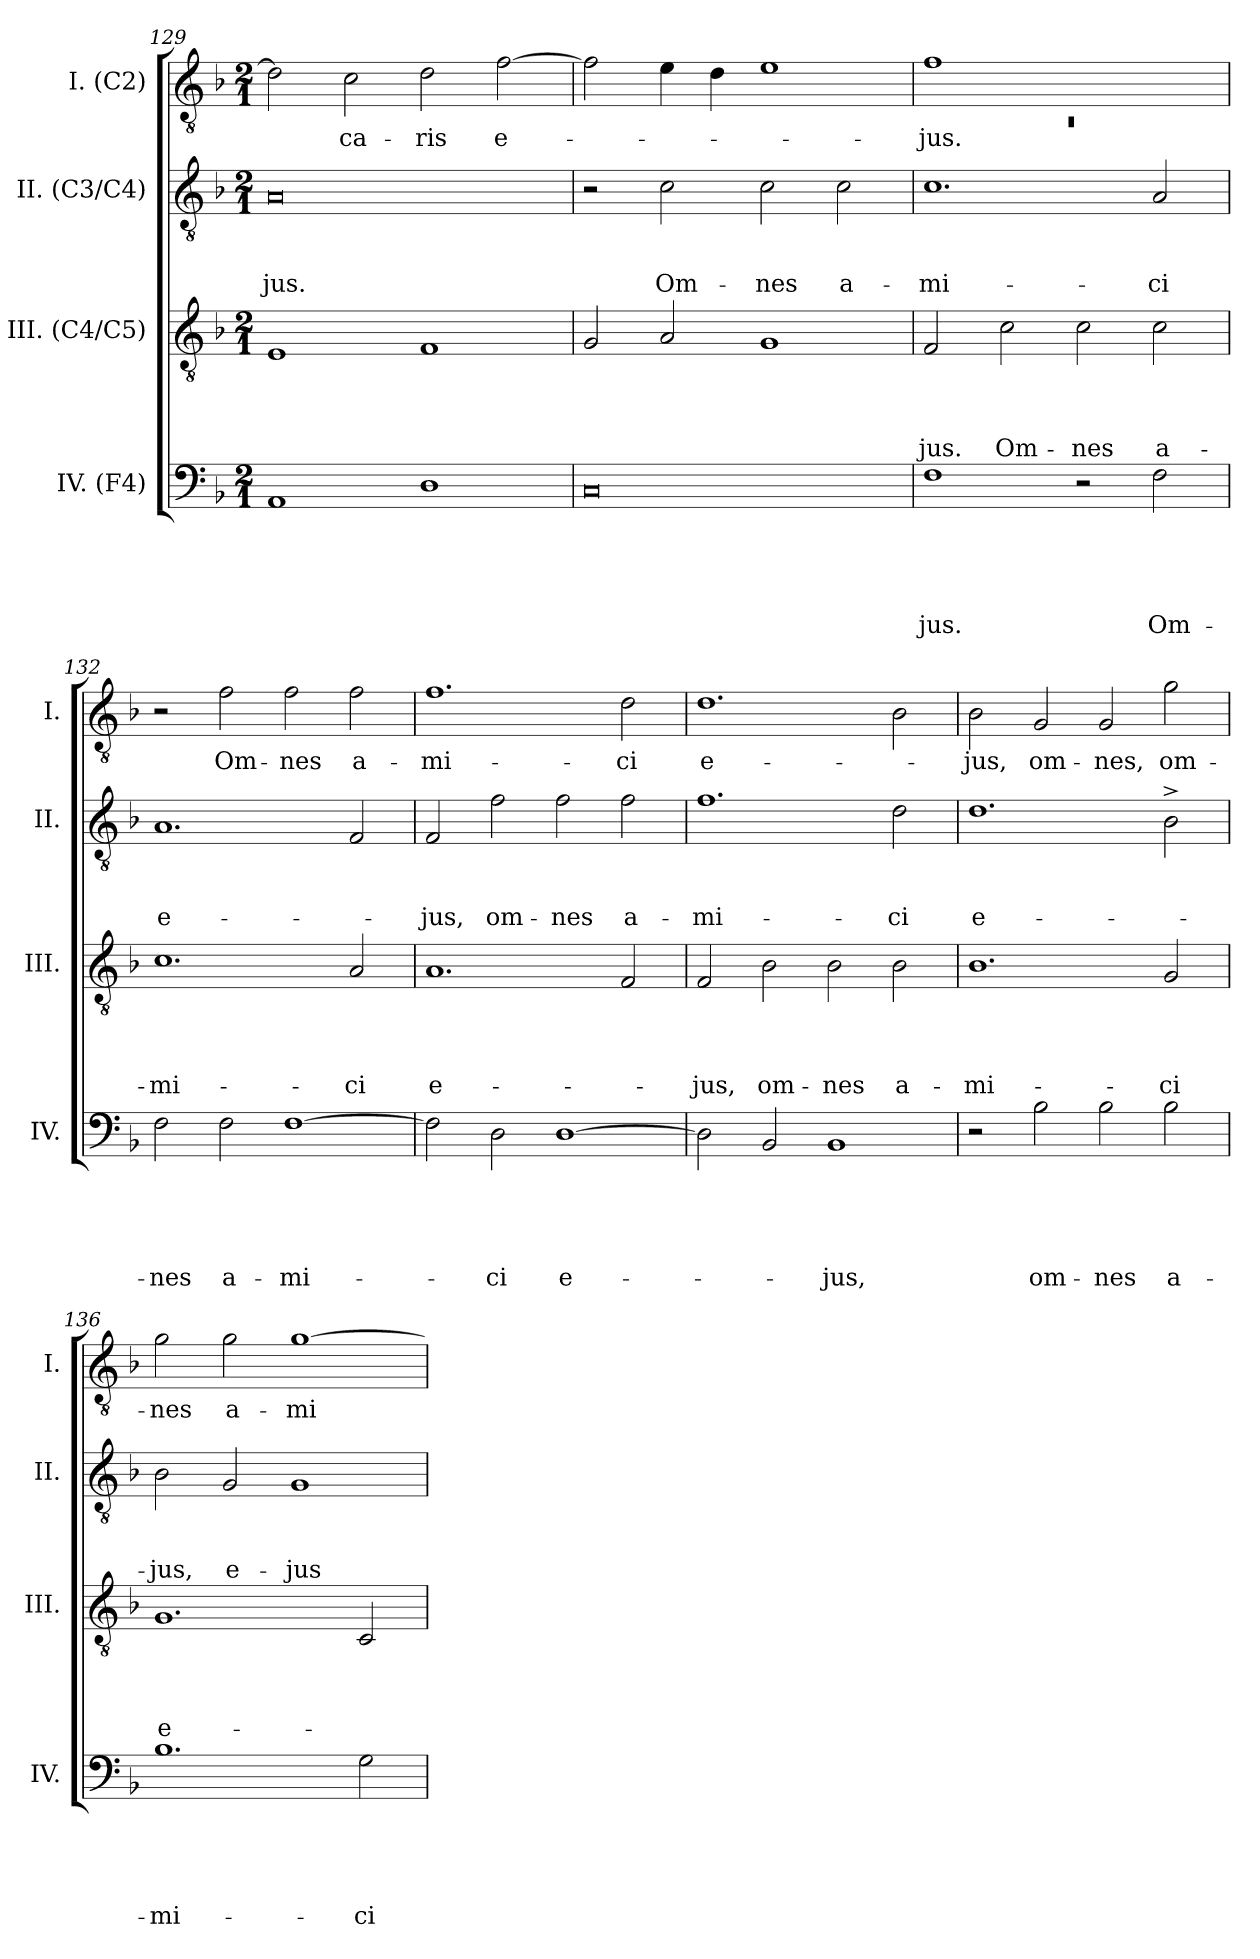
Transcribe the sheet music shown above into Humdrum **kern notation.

**kern	**text	**text	**text	**text	**text	**kern	**text	**text	**text	**text	**kern	**text	**text	**text	**kern	**text
*part4	*part4	*part4	*part4	*part4	*part4	*part3	*part3	*part3	*part3	*part3	*part2	*part2	*part2	*part2	*part1	*part1
*staff4	*staff4	*staff4	*staff4	*staff4	*staff4	*staff3	*staff3	*staff3	*staff3	*staff3	*staff2	*staff2	*staff2	*staff2	*staff1	*staff1
*I"IV. (F4)	*	*	*	*	*	*I"III. (C4/C5)	*	*	*	*	*I"II. (C3/C4)	*	*	*	*I"I. (C2)	*
*I'IV.	*	*	*	*	*	*I'III.	*	*	*	*	*I'II.	*	*	*	*I'I.	*
*clefF4	*	*	*	*	*	*clefGv2	*	*	*	*	*clefGv2	*	*	*	*clefGv2	*
*k[b-]	*	*	*	*	*	*k[b-]	*	*	*	*	*k[b-]	*	*	*	*k[b-]	*
*F:	*	*	*	*	*	*F:	*	*	*	*	*F:	*	*	*	*F:	*
*M2/1	*	*	*	*	*	*M2/1	*	*	*	*	*M2/1	*	*	*	*M2/1	*
=129	=129	=129	=129	=129	=129	=129	=129	=129	=129	=129	=129	=129	=129	=129	=129	=129
!	!	!	!	!	!	!	!	!	!	!	!	!	!	!LO:LY:b	!	!
1AA	.	.	.	.	.	1E	.	.	.	.	0A	.	.	-jus.	2d\]	.
!	!	!	!	!	!	!	!	!	!	!	!	!	!	!	!	!LO:LY:b
.	.	.	.	.	.	.	.	.	.	.	.	.	.	.	2c\	ca-
!	!	!	!	!	!	!	!	!	!	!	!	!	!	!	!	!LO:LY:b
1D	.	.	.	.	.	1F	.	.	.	.	.	.	.	.	2d\	-ris
!	!	!	!	!	!	!	!	!	!	!	!	!	!	!	!	!LO:LY:b:rj
.	.	.	.	.	.	.	.	.	.	.	.	.	.	.	[>2f\	e-
=130	=130	=130	=130	=130	=130	=130	=130	=130	=130	=130	=130	=130	=130	=130	=130	=130
0C	.	.	.	.	.	2G/	.	.	.	.	2r	.	.	.	2f\]	.
!	!	!	!	!	!	!	!	!	!	!	!	!	!	!LO:LY:b	!	!
.	.	.	.	.	.	2A/	.	.	.	.	2c\	.	.	Om-	4e\	.
.	.	.	.	.	.	.	.	.	.	.	.	.	.	.	4d\	.
!	!	!	!	!	!	!	!	!	!	!	!	!	!	!LO:LY:b	!	!
.	.	.	.	.	.	1G	.	.	.	.	2c\	.	.	-nes	1e	.
!	!	!	!	!	!	!	!	!	!	!	!	!	!	!LO:LY:b	!	!
.	.	.	.	.	.	.	.	.	.	.	2c\	.	.	a-	.	.
=131	=131	=131	=131	=131	=131	=131	=131	=131	=131	=131	=131	=131	=131	=131	=131	=131
*	*	*	*	*	*	*	*	*	*	*	*	*	*	*	*^	*
!	!	!	!	!	!LO:LY:b	!	!	!	!	!LO:LY:b	!	!	!	!LO:LY:b	!	!LO:N:vis=1	!LO:LY:b
1F	.	.	.	.	-jus.	2F/	.	.	.	-jus.	1.c	.	.	-mi-	1f	0rC	-jus.
!	!	!	!	!	!	!	!	!	!	!LO:LY:b	!	!	!	!	!	!	!
.	.	.	.	.	.	2c\	.	.	.	Om-	.	.	.	.	.	.	.
!	!	!	!	!	!	!	!	!	!	!LO:LY:b	!	!	!	!	!	!	!
2r	.	.	.	.	.	2c\	.	.	.	-nes	.	.	.	.	1ryy	.	.
!	!	!	!	!	!LO:LY:b	!	!	!	!	!LO:LY:b	!	!	!	!LO:LY:b	!	!	!
2F\	.	.	.	.	Om-	2c\	.	.	.	a-	2A/	.	.	-ci	.	.	.
*	*	*	*	*	*	*	*	*	*	*	*	*	*	*	*v	*v	*
=132	=132	=132	=132	=132	=132	=132	=132	=132	=132	=132	=132	=132	=132	=132	=132	=132
!	!	!	!	!	!LO:LY:b	!	!	!	!	!LO:LY:b	!	!	!	!LO:LY:b:rj	!	!
2F\	.	.	.	.	-nes	1.c	.	.	.	-mi-	1.A	.	.	e-	2r	.
!	!	!	!	!	!LO:LY:b	!	!	!	!	!	!	!	!	!	!	!LO:LY:b
2F\	.	.	.	.	a-	.	.	.	.	.	.	.	.	.	2f\	Om-
!	!	!	!	!	!LO:LY:b	!	!	!	!	!	!	!	!	!	!	!LO:LY:b
[>1F	.	.	.	.	-mi-	.	.	.	.	.	.	.	.	.	2f\	-nes
!	!	!	!	!	!	!	!	!	!	!LO:LY:b	!	!	!	!	!	!LO:LY:b
.	.	.	.	.	.	2A/	.	.	.	-ci	2F/	.	.	.	2f\	a-
!!LO:PB:g=z
=133	=133	=133	=133	=133	=133	=133	=133	=133	=133	=133	=133	=133	=133	=133	=133	=133
!	!	!	!	!	!	!	!	!	!	!LO:LY:b:rj	!	!	!	!LO:LY:b	!	!LO:LY:b
2F\]	.	.	.	.	.	1.A	.	.	.	e-	2F/	.	.	-jus,	1.f	-mi-
!	!	!	!	!	!LO:LY:b	!	!	!	!	!	!	!	!	!LO:LY:b	!	!
2D\	.	.	.	.	-ci	.	.	.	.	.	2f\	.	.	om-	.	.
!	!	!	!	!	!LO:LY:b:rj	!	!	!	!	!	!	!	!	!LO:LY:b	!	!
[>1D	.	.	.	.	e-	.	.	.	.	.	2f\	.	.	-nes	.	.
!	!	!	!	!	!	!	!	!	!	!	!	!	!	!LO:LY:b	!	!LO:LY:b
.	.	.	.	.	.	2F/	.	.	.	.	2f\	.	.	a-	2d\	-ci
=134	=134	=134	=134	=134	=134	=134	=134	=134	=134	=134	=134	=134	=134	=134	=134	=134
!	!	!	!	!	!	!	!	!	!	!LO:LY:b	!	!	!	!LO:LY:b	!	!LO:LY:b:rj
2D\]	.	.	.	.	.	2F/	.	.	.	-jus,	1.f	.	.	-mi-	1.d	e-
!	!	!	!	!	!	!	!	!	!	!LO:LY:b	!	!	!	!	!	!
2BB-/	.	.	.	.	.	2B-\	.	.	.	om-	.	.	.	.	.	.
!	!	!	!	!	!LO:LY:b	!	!	!	!	!LO:LY:b	!	!	!	!	!	!
1BB-	.	.	.	.	-jus,	2B-\	.	.	.	-nes	.	.	.	.	.	.
!	!	!	!	!	!	!	!	!	!	!LO:LY:b	!	!	!	!LO:LY:b	!	!
.	.	.	.	.	.	2B-\	.	.	.	a-	2d\	.	.	-ci	2B-\	.
=135	=135	=135	=135	=135	=135	=135	=135	=135	=135	=135	=135	=135	=135	=135	=135	=135
!	!	!	!	!	!	!	!	!	!	!LO:LY:b	!	!	!	!LO:LY:b:rj	!	!LO:LY:b
2r	.	.	.	.	.	1.B-	.	.	.	-mi-	1.d	.	.	e-	2B-\	-jus,
!	!	!	!	!	!LO:LY:b	!	!	!	!	!	!	!	!	!	!	!LO:LY:b
2B-\	.	.	.	.	om-	.	.	.	.	.	.	.	.	.	2G/	om-
!	!	!	!	!	!LO:LY:b	!	!	!	!	!	!	!	!	!	!	!LO:LY:b
2B-\	.	.	.	.	-nes	.	.	.	.	.	.	.	.	.	2G/	-nes,
!	!	!	!	!	!LO:LY:b	!	!	!	!	!LO:LY:b	!	!	!	!	!	!LO:LY:b
2B-\	.	.	.	.	a-	2G/	.	.	.	-ci	2B-^>\	.	.	.	2g\	om-
=136	=136	=136	=136	=136	=136	=136	=136	=136	=136	=136	=136	=136	=136	=136	=136	=136
!	!	!	!	!	!LO:LY:b	!	!	!	!	!LO:LY:b:rj	!	!	!	!LO:LY:b	!	!LO:LY:b
1.B-	.	.	.	.	-mi-	1.G	.	.	.	e-	2B-\	.	.	-jus,	2g\	-nes
!	!	!	!	!	!	!	!	!	!	!	!	!	!	!LO:LY:b	!	!LO:LY:b
.	.	.	.	.	.	.	.	.	.	.	2G/	.	.	e-	2g\	a-
!	!	!	!	!	!	!	!	!	!	!	!	!	!	!LO:LY:b	!	!LO:LY:b
.	.	.	.	.	.	.	.	.	.	.	1G	.	.	-jus	[>1g	-mi-
!	!	!	!	!	!LO:LY:b	!	!	!	!	!	!	!	!	!	!	!
2G\	.	.	.	.	-ci	2C/	.	.	.	.	.	.	.	.	.	.
=	=	=	=	=	=	=	=	=	=	=	=	=	=	=	=	=
*-	*-	*-	*-	*-	*-	*-	*-	*-	*-	*-	*-	*-	*-	*-	*-	*-
